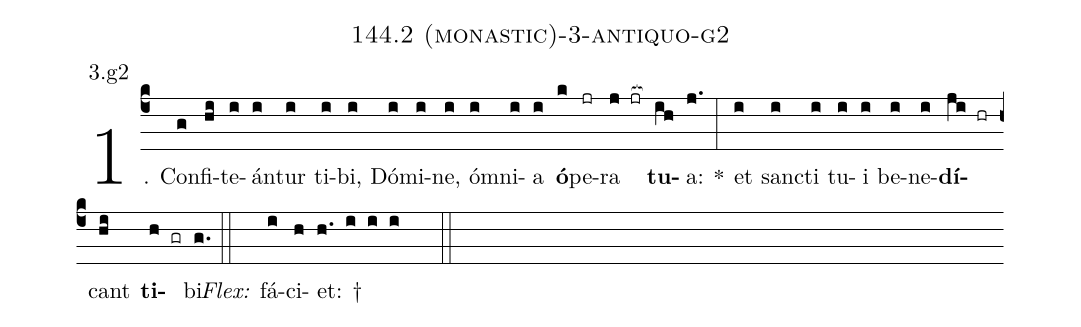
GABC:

name: 144.2 (monastic)-3-antiquo-g2;
annotation: 3.g2;
%%
(c4)1. Con(g)fi(hi)te(i)án(i)tur(i) ti(i)bi,(i) Dó(i)mi(i)ne,(i) óm(i)ni(i)a(i) <b>ó</b>(k)pe(jr)ra(j jr[ocb:1{]) <b>tu</b>(ih[ocb:0}])a:(j.) *(:) et(i) sanc(i)ti(i) tu(i)i(i) be(i)ne(i)<b>dí</b>(ji hr)cant(hi) <b>ti</b>(h gr)bi.(g.) (::)
<i>Flex:</i>()  fá(i)ci(h)et: †(h. i i i  ::)
